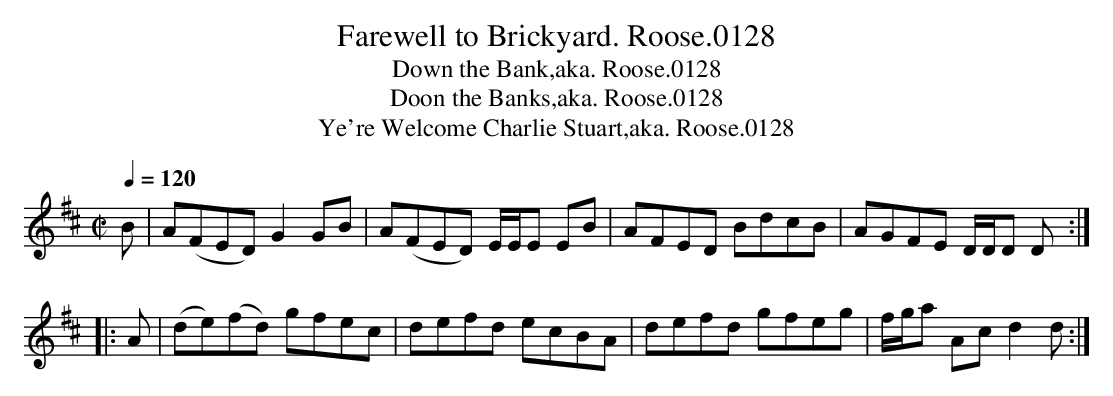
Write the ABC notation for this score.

X:1
T:Farewell to Brickyard. Roose.0128
T:Down the Bank,aka. Roose.0128
T:Doon the Banks,aka. Roose.0128
T:Ye're Welcome Charlie Stuart,aka. Roose.0128
M:C|
L:1/8
Q:1/4=120
K:D
B|A(FED) G2 GB|A(FED) E/E/E EB|AFED BdcB|AGFE D/D/D D:|
|:A|(de)(fd) gfec|defd ecBA|defd gfeg|f/g/a Ac d2 d:|
